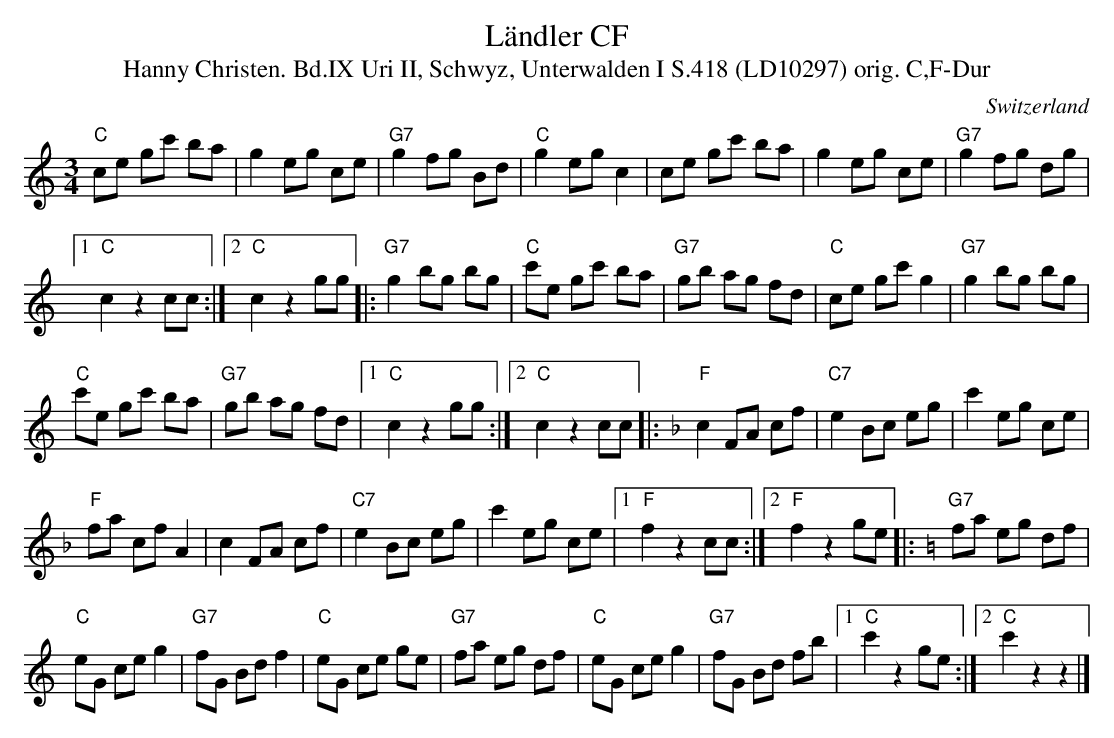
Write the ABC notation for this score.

X:1
T:L\"andler CF
T:Hanny Christen. Bd.IX Uri II, Schwyz, Unterwalden I S.418 (LD10297) orig. C,F-Dur
M:3/4
L:1/8
O:Switzerland
K:C major
"C"ce gc' ba | g2 eg ce | "G7"g2 fg Bd | "C"g2 eg c2 | ce gc' ba | g2 eg ce | "G7"g2 fg dg |1
"C"c2 z2 cc :|2 "C"c2 z2 gg |: "G7"g2 bg bg | "C"c'e gc' ba | "G7"gb ag fd | "C"ce gc' g2 | "G7"g2 bg bg |
"C"c'e gc' ba | "G7"gb ag fd |1 "C"c2z2 gg :|2 "C"c2z2 cc |: [K:F] "F"c2 FA cf | "C7"e2 Bc eg | c'2 eg ce |
"F"fa cf A2 | c2 FA cf | "C7"e2 Bc eg | c'2 eg ce |1 "F"f2 z2 cc :|2 "F"f2 z2 ge |: [K:C] "G7"fa eg df |
"C"eG ce g2 | "G7"fG Bd f2 | "C"eG ce ge | "G7"fa eg df | "C"eG ce g2 | "G7"fG Bd fb |1 "C"c'2 z2 ge :|2 "C"c'2 z2z2 |]
